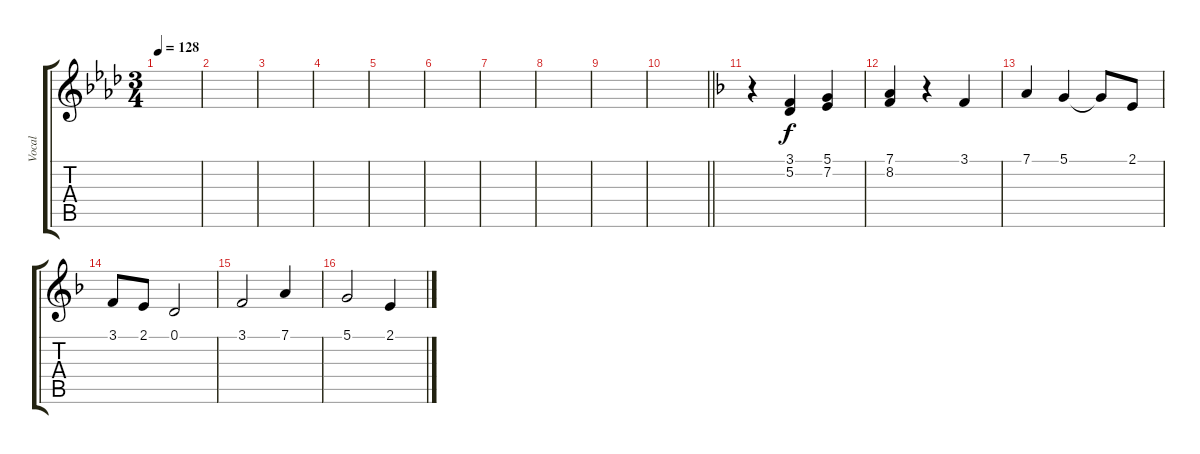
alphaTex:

\track ("Vocal" "Vocal") {instrument clarinet}
\staff {score tabs}
\tuning (D4 A3 F3 C3 G2 D2) {hide}
\ts (3 4)
\tempo 128
\clef g2
\ks fminor
|
|
|
|
|
|
|
|
|
\barLineRight lightlight
|
\ks dminor
r.4 (3.1 5.2).4 (5.1 7.2).4 |
(7.1 8.2).4 r.4 3.1.4 |
7.1.4 5.1.4 5.1{t}.8 2.1.8 |
3.1.8 2.1.8 0.1.2 |
3.1.2 7.1.4 |
5.1.2 2.1.4
